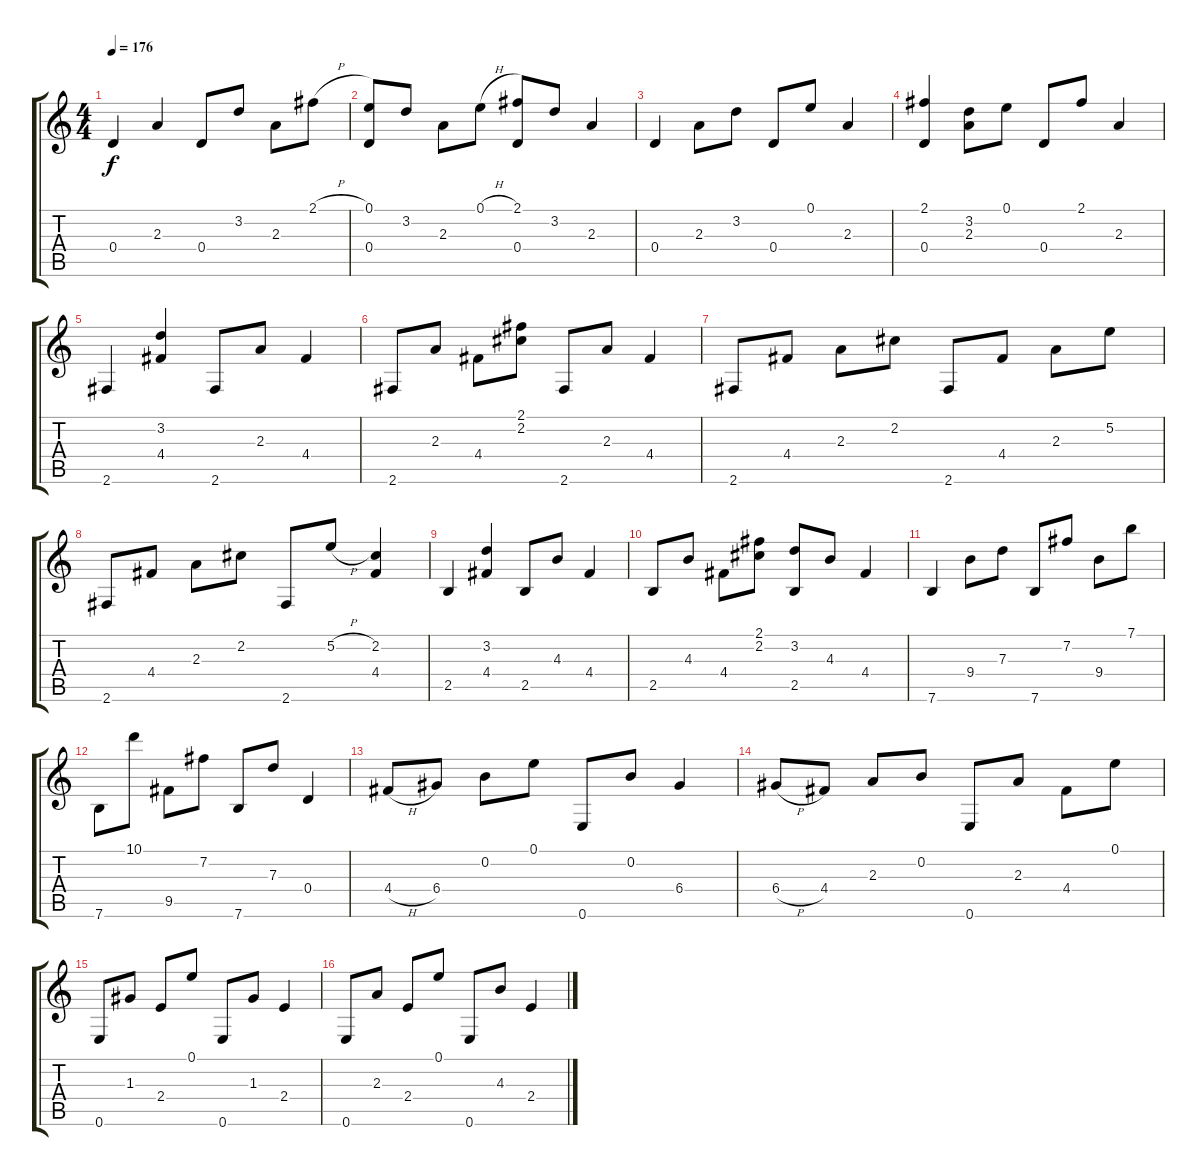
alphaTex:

\track "" {instrument acousticguitarnylon}
\staff {score tabs}
\tuning (E4 B3 G3 D3 A2 E2) {hide}
\ts (4 4)
\tempo 176
\clef g2
\ks c
0.4.4{dy f} 2.3.4 0.4.8 3.2.8 2.3.8 2.1{h}.8 |
(0.1 0.4).8 3.2.8 2.3.8 0.1{h}.8 (2.1 0.4).8 3.2.8 2.3.4 |
0.4.4 2.3.8 3.2.8 0.4.8 0.1.8 2.3.4 |
(2.1 0.4).4 (3.2 2.3).8 0.1.8 0.4.8 2.1.8 2.3.4 |
2.6.4 (3.2 4.4).4 2.6.8 2.3.8 4.4.4 |
2.6.8 2.3.8 4.4.8 (2.1 2.2).8 2.6.8 2.3.8 4.4.4 |
2.6.8 4.4.8 2.3.8 2.2.8 2.6.8 4.4.8 2.3.8 5.2.8 |
2.6.8 4.4.8 2.3.8 2.2.8 2.6.8 5.2{h}.8 (2.2 4.4).4 |
2.5.4 (3.2 4.4).4 2.5.8 4.3.8 4.4.4 |
2.5.8 4.3.8 4.4.8 (2.1 2.2).8 (3.2 2.5).8 4.3.8 4.4.4 |
7.6.4 9.4.8 7.3.8 7.6.8 7.2.8 9.4.8 7.1.8 |
7.6.8 10.1.8 9.5.8 7.2.8 7.6.8 7.3.8 0.4.4 |
4.4{h}.8 6.4.8 0.2.8 0.1.8 0.6.8 0.2.8 6.4.4 |
6.4{h}.8 4.4.8 2.3.8 0.2.8 0.6.8 2.3.8 4.4.8 0.1.8 |
0.6.8 1.3.8 2.4.8 0.1.8 0.6.8 1.3.8 2.4.4 |
0.6.8 2.3.8 2.4.8 0.1.8 0.6.8 4.3.8 2.4.4
